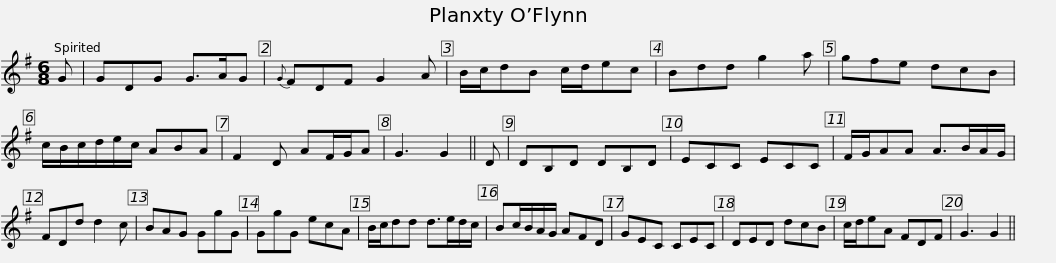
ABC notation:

X:1
L:1/8
M:6/8
I:linebreak $
K:G
V:1 treble
V:1
 G | GDG G>AG |{G} FDF G2 A | B/c/dB c/d/ec | Bdd g2 a | %5
 gfe dcB | c/B/c/d/e/c/ ABA |$ F2 D AF/G/A | G3 G2 || D | %10
 DB,D DB,D | ECC ECC | F/G/AA A>BA/G/ | FDd d2 c | BAG GgG |$ %15
 GgG ecA | B/c/dd d>ed/c/ | Bc/B/A/G/ AFD | GEC CEC | DED dcB | %20
 c/d/eA FDF | G3 G2 || %22
